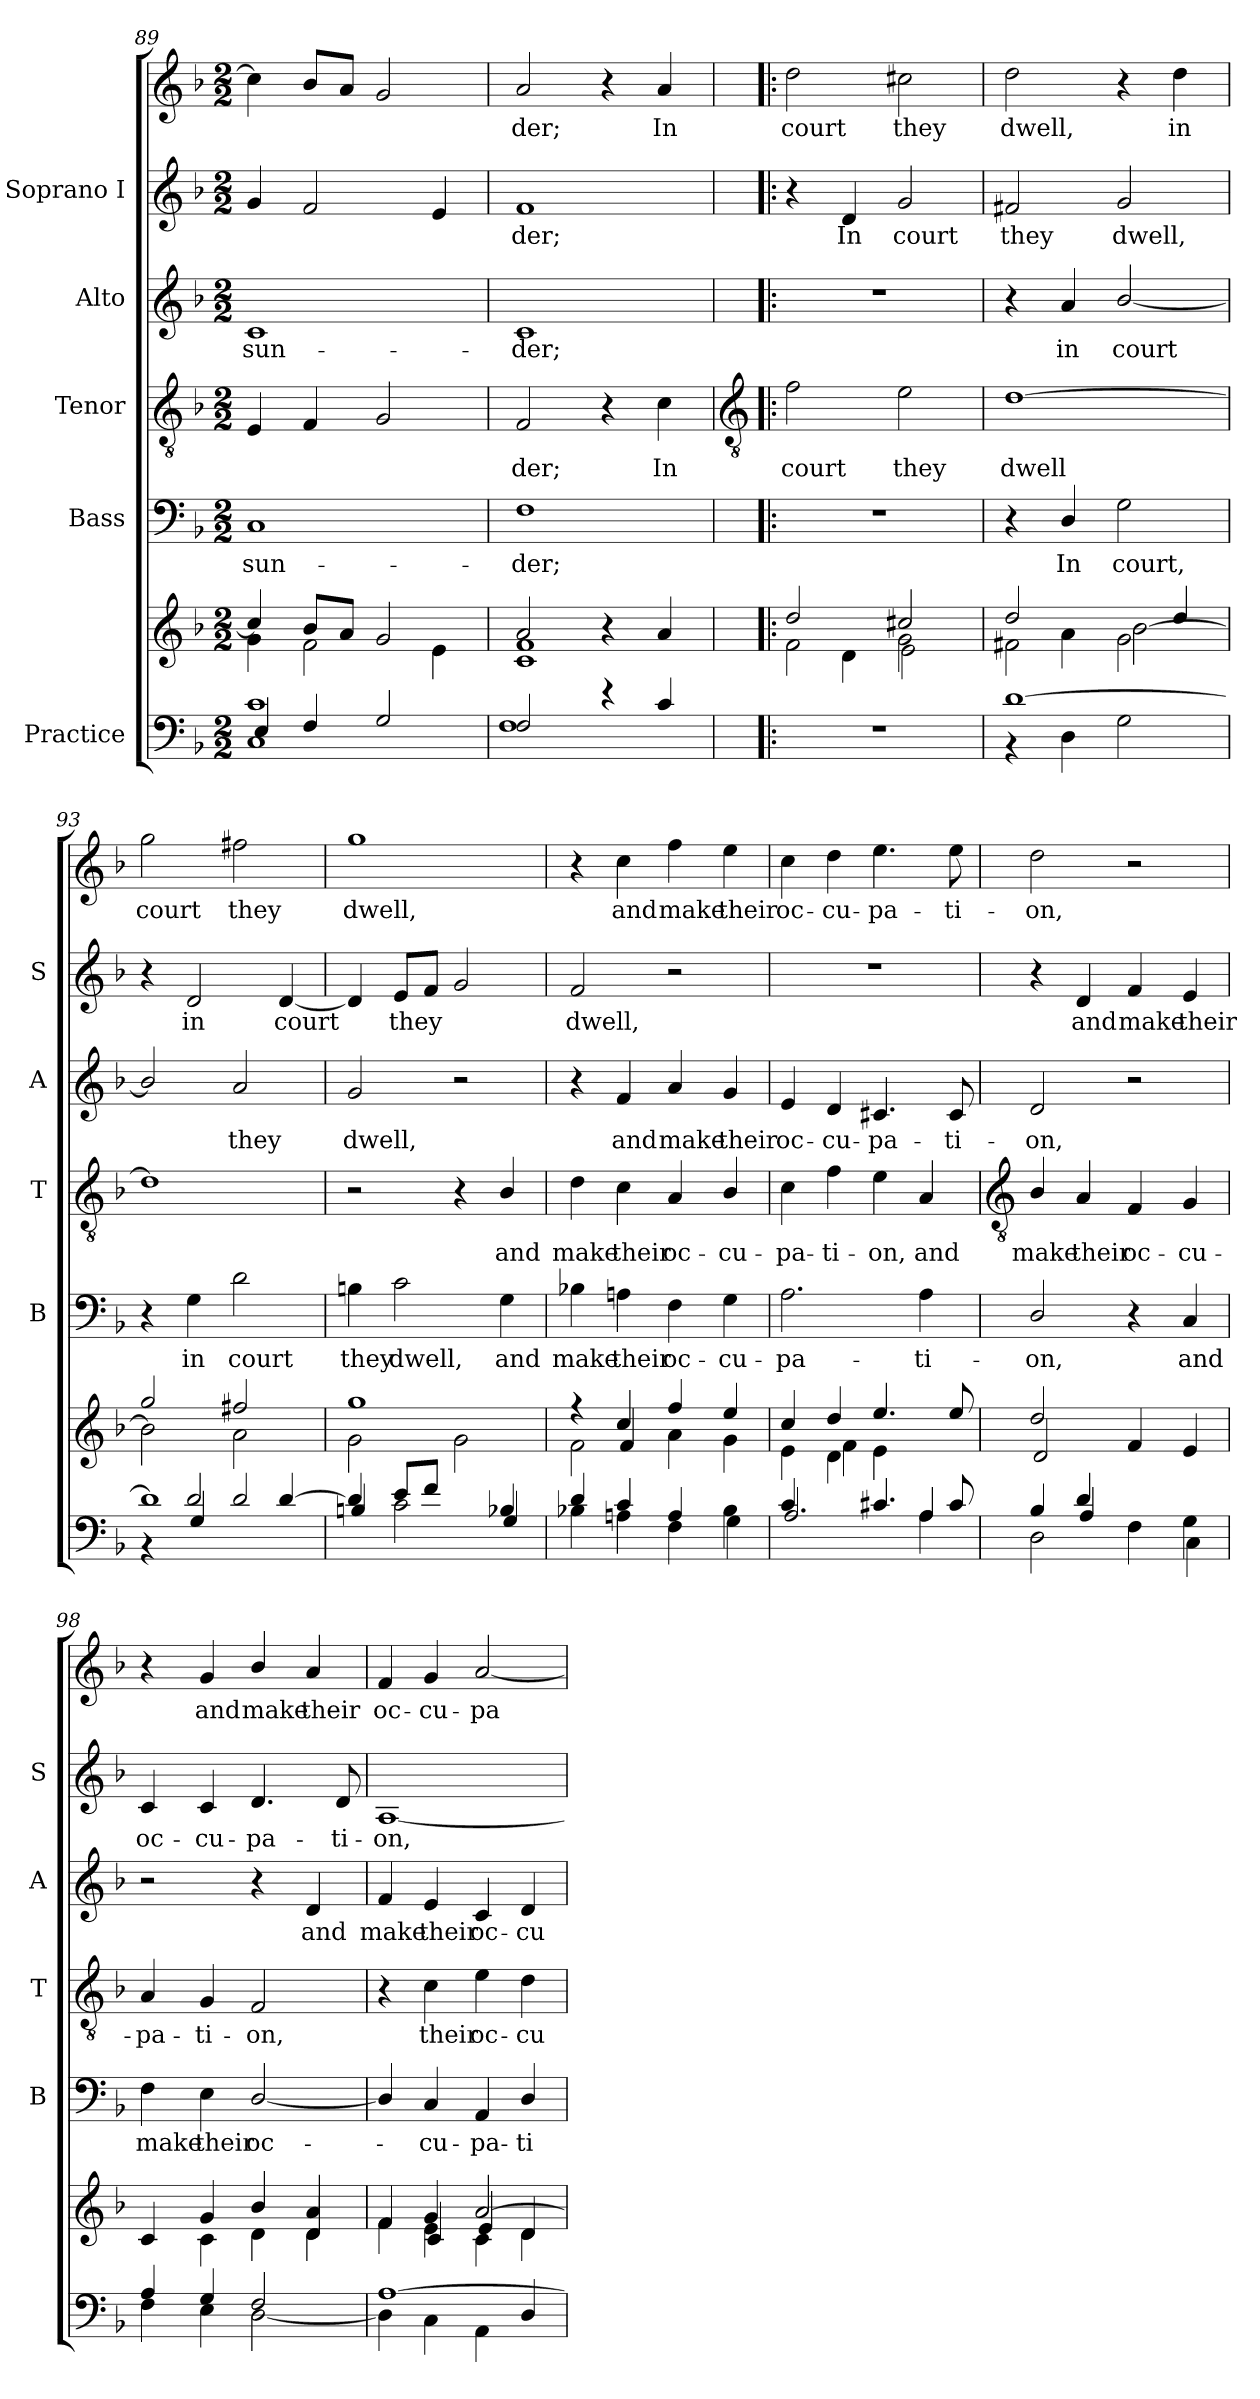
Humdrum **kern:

**kern	**kern	**kern	**text	**kern	**text	**kern	**text	**kern	**text	**kern	**text
*part5	*part5	*part4	*part4	*part3	*part3	*part2	*part2	*part1	*part1	*part1	*part1
*staff7	*staff6	*staff5	*staff5	*staff4	*staff4	*staff3	*staff3	*staff2	*staff2	*staff1	*staff1
*I"Practice	*	*I"Bass	*	*I"Tenor	*	*I"Alto	*	*I"Soprano I	*	*	*
*	*	*I'B	*	*I'T	*	*I'A	*	*I'S	*	*	*
*clefF4	*clefG2	*clefF4	*	*clefGv2	*	*clefG2	*	*clefG2	*	*clefG2	*
*k[b-]	*k[b-]	*k[b-]	*	*k[b-]	*	*k[b-]	*	*k[b-]	*	*k[b-]	*
*F:	*F:	*F:	*	*F:	*	*F:	*	*F:	*	*F:	*
*M2/2	*M2/2	*M2/2	*	*M2/2	*	*M2/2	*	*M2/2	*	*M2/2	*
=89	=89	=89	=89	=89	=89	=89	=89	=89	=89	=89	=89
*^	*^	*	*	*	*	*	*	*	*	*	*
*	*^	*	*	*	*	*	*	*	*	*	*	*	*
!	!	!	!	!	!	!LO:LY:b	!	!	!	!LO:LY:b	!	!	!	!
1c	4E/	1C	4cc/]	4g	1C	-sun-	4E	.	1c	-sun-	4g	.	4cc]	.
.	4F/	.	8b-/L	2f\	.	.	4F	.	.	.	2f	.	8b-L	.
.	.	.	8a/J	.	.	.	.	.	.	.	.	.	8aJ	.
.	2G/	.	2g/	.	.	.	2G	.	.	.	.	.	2g	.
.	.	.	.	4e\	.	.	.	.	.	.	4e	.	.	.
*	*v	*v	*	*	*	*	*	*	*	*	*	*	*	*
=90	=90	=90	=90	=90	=90	=90	=90	=90	=90	=90	=90	=90	=90
*	*	*	*^	*	*	*	*	*	*	*	*	*	*
!	!	!	!	!	!	!LO:LY:b	!	!LO:LY:b	!	!LO:LY:b	!	!LO:LY:b	!	!LO:LY:b
2F/	1F	2a/	1f	1c	1F	-der;	2F	der;	1c	-der;	1f	der;	2a	der;
4r	.	4r	.	.	.	.	4r	.	.	.	.	.	4r	.
!	!	!	!	!	!	!	!	!LO:LY:b	!	!	!	!	!	!LO:LY:b
4c/	.	4a/	.	.	.	.	4c	In	.	.	.	.	4a	In
*v	*v	*	*	*	*	*	*	*	*	*	*	*	*	*
*	*v	*v	*v	*	*	*	*	*	*	*	*	*	*
!!LO:LB:g=z
=91!|:	=91!|:	=91!|:	=91!|:	=91!|:	=91!|:	=91!|:	=91!|:	=91!|:	=91!|:	=91!|:	=91!|:
*	*	*	*	*clefGv2	*	*	*	*	*	*	*
*	*^	*	*	*	*	*	*	*	*	*	*
*	*	*^	*	*	*	*	*	*	*	*	*	*
*	*	*	*^	*	*	*	*	*	*	*	*	*	*
!	!	!	!	!	!	!	!	!LO:LY:b	!	!	!	!	!	!LO:LY:b
1r	2dd/	4ryy	1ryy	2f	1r	.	2f	court	1r	.	4r	.	2dd	court
!	!	!	!	!	!	!	!	!	!	!	!	!LO:LY:b	!	!
.	.	4d\	.	.	.	.	.	.	.	.	4d	In	.	.
!	!	!	!	!	!	!	!	!LO:LY:b	!	!	!	!LO:LY:b	!	!LO:LY:b
.	2cc#X/	2g	.	2e	.	.	2e	they	.	.	2g	court	2cc#X	they
=92	=92	=92	=92	=92	=92	=92	=92	=92	=92	=92	=92	=92	=92	=92
*^	*	*	*	*	*	*	*	*	*	*	*	*	*	*
!	!	!	!	!	!	!	!	!	!LO:LY:b	!	!	!	!LO:LY:b	!	!LO:LY:b
*	*	*	*	*v	*v	*	*	*	*	*	*	*	*	*	*
[1d	4r	2dd/	2f#X	4ryy	4r	.	[1d	dwell	4r	.	2f#X	they	2dd	dwell,
!	!	!	!	!	!	!LO:LY:b	!	!	!	!LO:LY:b	!	!	!	!
.	4D\	.	.	4a\	4D/	In	.	.	4a	in	.	.	.	.
!	!	!	!	!	!	!LO:LY:b	!	!	!	!LO:LY:b	!	!LO:LY:b	!	!
.	2G	4ryy	2g\	[2b-\	2G	court,	.	.	[2b-/	court	2g	dwell,	4r	.
!	!	!	!	!	!	!	!	!	!	!	!	!	!	!LO:LY:b
.	.	4dd/	.	.	.	.	.	.	.	.	.	.	4dd	in
=93	=93	=93	=93	=93	=93	=93	=93	=93	=93	=93	=93	=93	=93	=93
*	*^	*	*	*	*	*	*	*	*	*	*	*	*	*
!	!	!	!	!	!	!	!	!	!	!	!	!	!	!	!LO:LY:b
4ryy	1d]	4r	2gg	4ryy	2b-\]	4r	.	1d]	.	2b-/]	.	4r	.	2gg	court
!	!	!	!	!	!	!	!LO:LY:b	!	!	!	!	!	!LO:LY:b	!	!
2d/	.	4G	.	2.ryy	.	4G	in	.	.	.	.	2d	in	.	.
!	!	!	!	!	!	!	!LO:LY:b	!	!	!	!LO:LY:b	!	!	!	!LO:LY:b
.	.	2d	2ff#X	.	2a\	2d	court	.	.	2a	they	.	.	2ff#X	they
!	!	!	!	!	!	!	!	!	!	!	!	!	!LO:LY:b	!	!
[4d/	.	.	.	.	.	.	.	.	.	.	.	[4d	court	.	.
=94	=94	=94	=94	=94	=94	=94	=94	=94	=94	=94	=94	=94	=94	=94	=94
!	!	!	!	!	!	!	!LO:LY:b	!	!	!	!LO:LY:b	!	!	!	!LO:LY:b
4d]	2ryy	4Bn	1gg	2ryy	2g\	4Bn	they	2r	.	2g	dwell,	4d]	.	1gg	dwell,
!	!	!	!	!	!	!	!LO:LY:b	!	!	!	!	!	!LO:LY:b	!	!
8e/L	.	2c\	.	.	.	2c	dwell,	.	.	.	.	8eL	they	.	.
8f/J	.	.	.	.	.	.	.	.	.	.	.	8fJ	.	.	.
2ryy	4ryy	.	.	2g\	2ryy	.	.	4r	.	2r	.	2g	.	.	.
!	!	!	!	!	!	!	!LO:LY:b	!	!LO:LY:b	!	!	!	!	!	!
.	4B-/	4G/	.	.	.	4G	and	4B-/	and	.	.	.	.	.	.
=95	=95	=95	=95	=95	=95	=95	=95	=95	=95	=95	=95	=95	=95	=95	=95
!	!	!	!	!	!	!	!LO:LY:b	!	!LO:LY:b	!	!	!	!LO:LY:b	!	!
*	*v	*v	*	*	*	*	*	*	*	*	*	*	*	*	*
4d	4B-X	4r	2f\	4ryy	4B-X	make	4d	make	4r	.	2f	dwell,	4r	.
!	!	!	!	!	!	!LO:LY:b	!	!LO:LY:b	!	!LO:LY:b	!	!	!	!LO:LY:b
4c	4An	4cc/	.	4f/	4An	their	4c	their	4f	and	.	.	4cc	and
!	!	!	!	!	!	!LO:LY:b	!	!LO:LY:b	!	!LO:LY:b	!	!	!	!LO:LY:b
4A	4F	4ff	2ryy	4a\	4F	oc-	4A	oc-	4a	make	2r	.	4ff	make
!	!	!	!	!	!	!LO:LY:b	!	!LO:LY:b	!	!LO:LY:b	!	!	!	!LO:LY:b
4B-\	4G	4ee	.	4g\	4G	-cu-	4B-/	-cu-	4g	their	.	.	4ee	their
=96	=96	=96	=96	=96	=96	=96	=96	=96	=96	=96	=96	=96	=96	=96
*	*^	*	*	*^	*	*	*	*	*	*	*	*	*	*
!	!	!	!	!	!	!	!	!LO:LY:b	!	!LO:LY:b	!	!LO:LY:b	!	!	!	!LO:LY:b
2ryy	4c/	2.A	4cc	1ryy	4e\	4ryy	2.A	-pa-	4c	-pa-	4e	oc-	1r	.	4cc	oc-
!	!	!	!	!	!	!	!	!	!	!LO:LY:b	!	!LO:LY:b	!	!	!	!LO:LY:b
.	2ryy	.	4dd	.	4d\	4f\	.	.	4f	-ti-	4d	-cu-	.	.	4dd	-cu-
!	!	!	!	!	!	!	!	!	!	!LO:LY:b	!	!LO:LY:b	!	!	!	!LO:LY:b
4.c#X/	.	.	4.ee/	.	2ryy	4e\	.	.	4e	-on,	4.c#X	-pa-	.	.	4.ee	-pa-
!	!	!	!	!	!	!	!	!LO:LY:b	!	!LO:LY:b	!	!	!	!	!	!
.	4A	4A	.	.	.	4ryy	4A	-ti-	4A	and	.	.	.	.	.	.
!	!	!	!	!	!	!	!	!	!	!	!	!LO:LY:b	!	!	!	!LO:LY:b
8c#/	.	.	8ee/	.	.	.	.	.	.	.	8c#	-ti-	.	.	8ee	-ti-
*	*	*	*v	*v	*v	*v	*	*	*	*	*	*	*	*	*	*
!!LO:LB:g=z
=97	=97	=97	=97	=97	=97	=97	=97	=97	=97	=97	=97	=97	=97
*	*	*	*	*	*	*clefGv2	*	*	*	*	*	*	*
*	*	*	*^	*	*	*	*	*	*	*	*	*	*
*	*	*	*	*^	*	*	*	*	*	*	*	*	*	*
!	!	!	!	!	!	!	!LO:LY:b	!	!LO:LY:b	!	!LO:LY:b	!	!	!	!LO:LY:b
4ryy	4B-/	2D\	2dd/	4ryy	2d	2D/	-on,	4B-/	make	2d	-on,	4r	.	2dd	-on,
!	!	!	!	!	!	!	!	!	!LO:LY:b	!	!	!	!LO:LY:b	!	!
4d/	4A/	.	.	4ryy	.	.	.	4A	their	.	.	4d	and	.	.
!	!	!	!	!	!	!	!	!	!LO:LY:b	!	!	!	!LO:LY:b	!	!
2ryy	4F	4ryy	2ryy	4f	2ryy	4r	.	4F	oc-	2r	.	4f	make	2r	.
!	!	!	!	!	!	!	!LO:LY:b	!	!LO:LY:b	!	!	!	!LO:LY:b	!	!
.	4G	4C\	.	4e	.	4C	and	4G	-cu-	.	.	4e	their	.	.
=98	=98	=98	=98	=98	=98	=98	=98	=98	=98	=98	=98	=98	=98	=98	=98
!	!	!	!	!	!	!	!LO:LY:b	!	!LO:LY:b	!	!	!	!LO:LY:b	!	!
*	*v	*v	*	*	*	*	*	*	*	*	*	*	*	*	*
4A	4F	4ryy	4c	2ryy	4F	make	4A	-pa-	2r	.	4c	oc-	4r	.
!	!	!	!	!	!	!LO:LY:b	!	!LO:LY:b	!	!	!	!LO:LY:b	!	!LO:LY:b
4G	4E	4g	4c	.	4E	their	4G	-ti-	.	.	4c	-cu-	4g	and
!	!	!	!	!	!	!LO:LY:b	!	!LO:LY:b	!	!	!	!LO:LY:b	!	!LO:LY:b
2F	[2D\	4b-/	4d	4ryy	[2D/	oc-	2F	-on,	4r	.	4.d	-pa-	4b-/	make
!	!	!	!	!	!	!	!	!	!	!LO:LY:b	!	!	!	!LO:LY:b
.	.	4a	4d	4d	.	.	.	.	4d	and	.	.	4a	their
!	!	!	!	!	!	!	!	!	!	!	!	!LO:LY:b	!	!
.	.	.	.	.	.	.	.	.	.	.	8d	-ti-	.	.
=99	=99	=99	=99	=99	=99	=99	=99	=99	=99	=99	=99	=99	=99	=99
*	*^	*	*	*	*	*	*	*	*	*	*	*	*	*
!	!	!	!	!	!	!	!	!	!	!	!LO:LY:b	!	!LO:LY:b	!	!LO:LY:b
[1A	4ryy	4D\]	4f	4f	4ryy	4D/]	.	4r	.	4f	make	[1A	on,	4f	-oc-
!	!	!	!	!	!	!	!LO:LY:b	!	!LO:LY:b	!	!LO:LY:b	!	!	!	!LO:LY:b
.	2.ryy	4C\	4g	4e	4c	4C	cu-	4c	their	4e	their	.	.	4g	-cu-
!	!	!	!	!	!	!	!LO:LY:b	!	!LO:LY:b	!	!LO:LY:b	!	!	!	!LO:LY:b
.	.	4AA\	[2a	4c	4e	4AA	-pa-	4e	oc-	4c	oc-	.	.	[2a	-pa-
!	!	!	!	!	!	!	!LO:LY:b	!	!LO:LY:b	!	!LO:LY:b	!	!	!	!
.	.	4D/	.	4d	4d	4D/	-ti-	4d	-cu-	4d	-cu-	.	.	.	.
*v	*v	*v	*	*	*	*	*	*	*	*	*	*	*	*	*
*	*v	*v	*v	*	*	*	*	*	*	*	*	*	*
=	=	=	=	=	=	=	=	=	=	=	=
*-	*-	*-	*-	*-	*-	*-	*-	*-	*-	*-	*-
